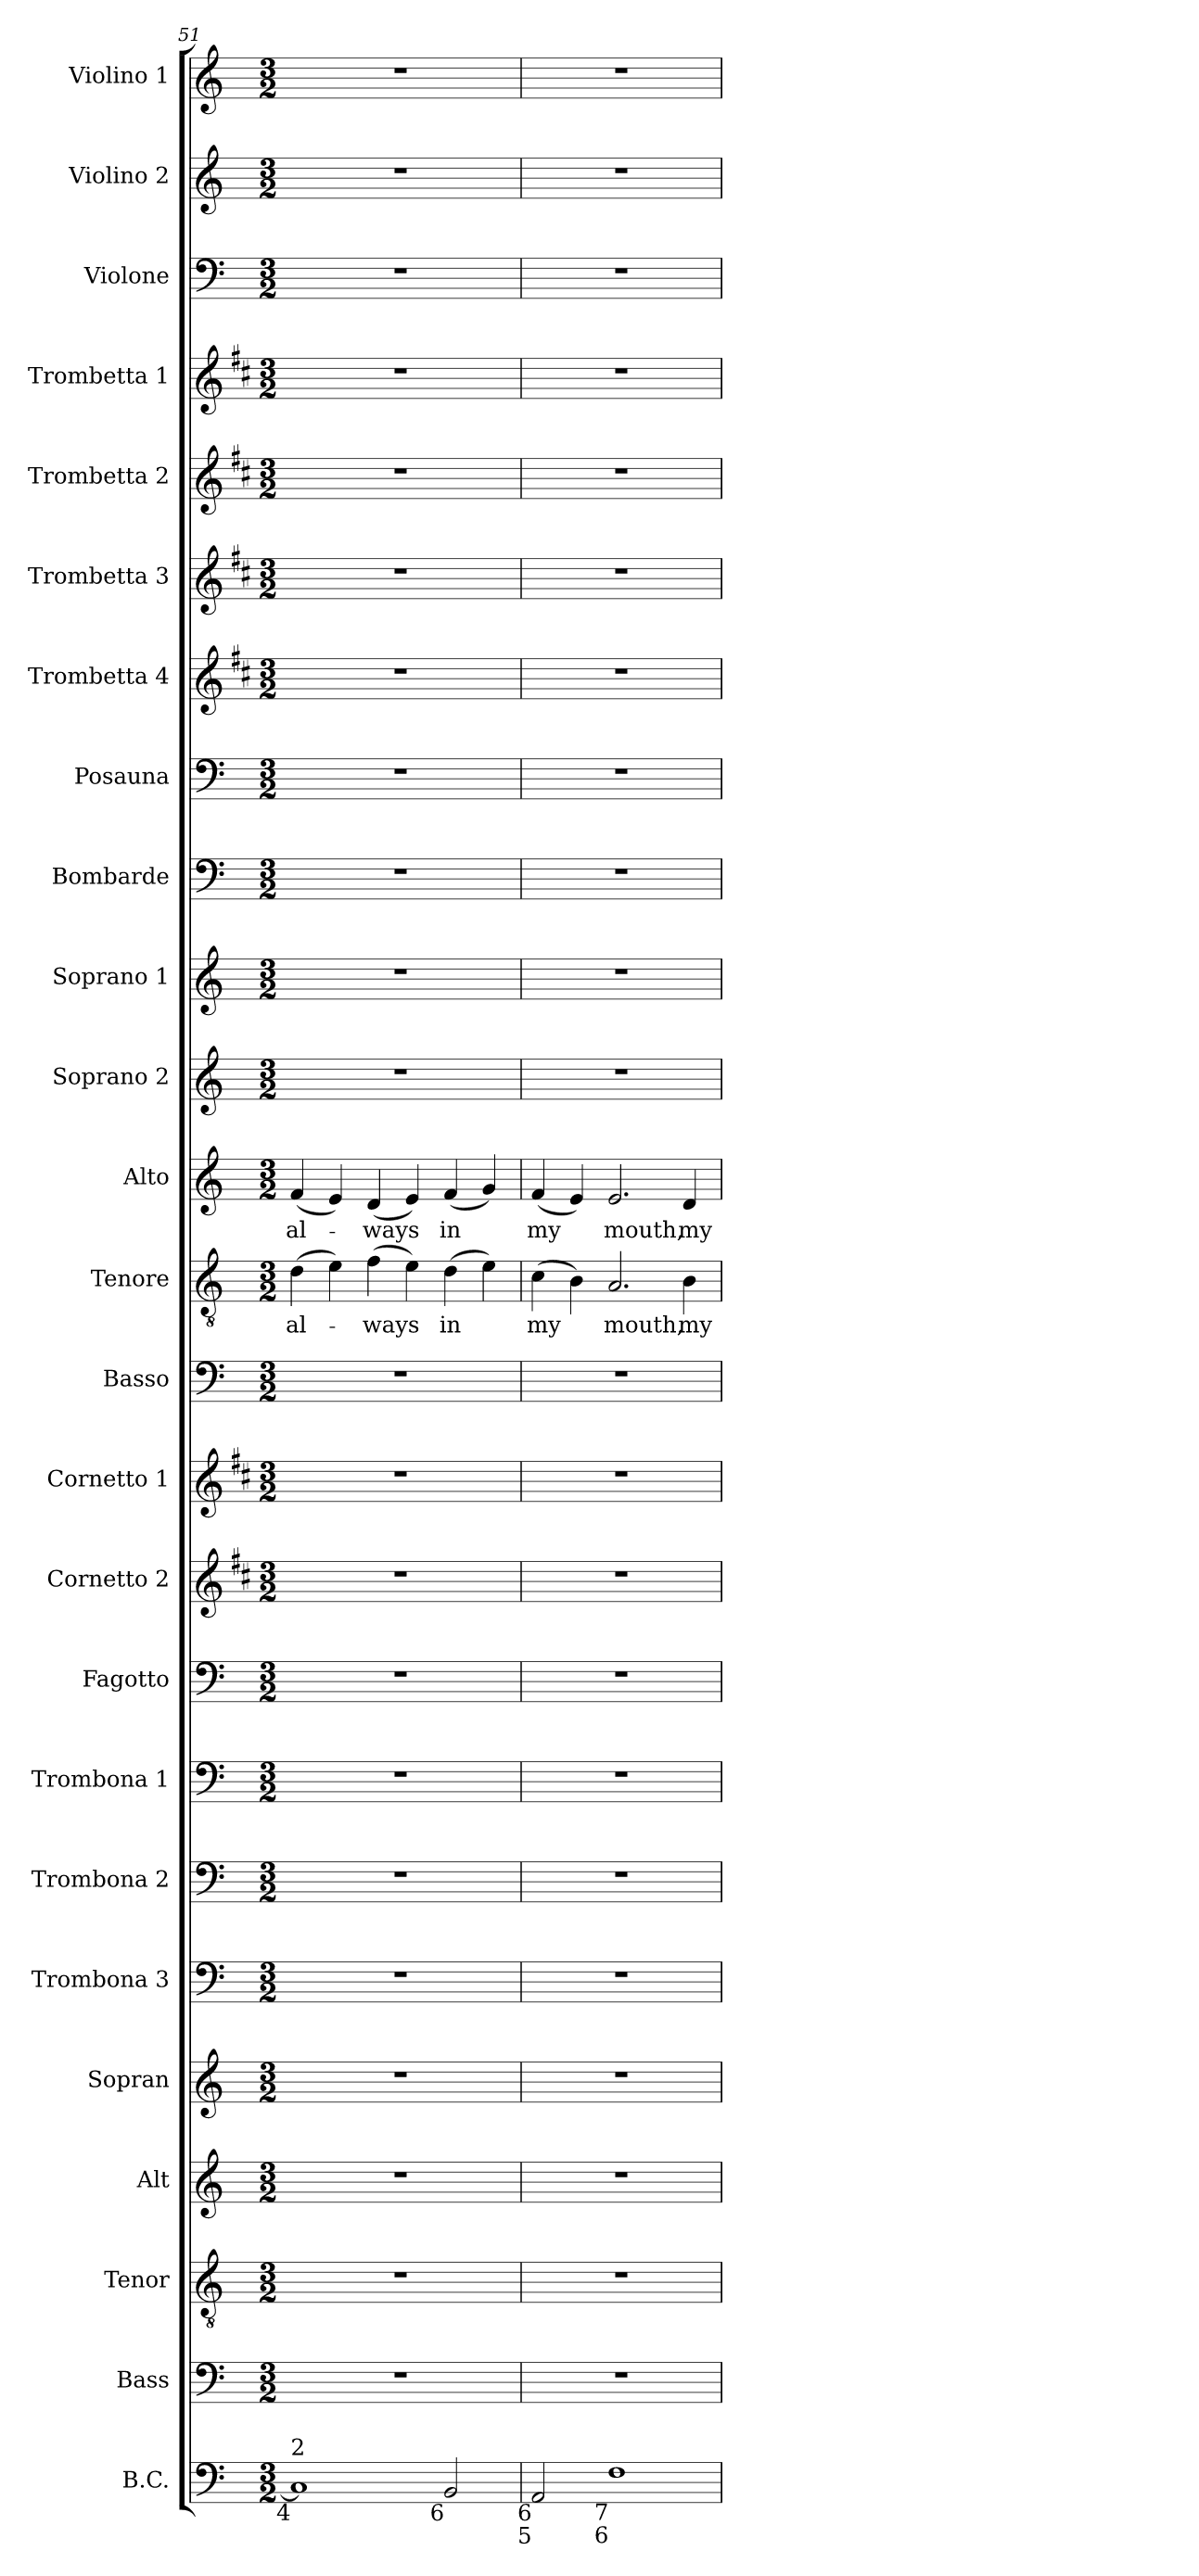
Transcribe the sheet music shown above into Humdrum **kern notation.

**kern	**kern	**kern	**kern	**kern	**kern	**kern	**kern	**kern	**kern	**kern	**kern	**kern	**text	**kern	**text	**kern	**kern	**kern	**kern	**kern	**kern	**kern	**kern	**kern	**kern	**kern
*part25	*part24	*part23	*part22	*part21	*part20	*part19	*part18	*part17	*part16	*part15	*part14	*part13	*part13	*part12	*part12	*part11	*part10	*part9	*part8	*part7	*part6	*part5	*part4	*part3	*part2	*part1
*staff25	*staff24	*staff23	*staff22	*staff21	*staff20	*staff19	*staff18	*staff17	*staff16	*staff15	*staff14	*staff13	*staff13	*staff12	*staff12	*staff11	*staff10	*staff9	*staff8	*staff7	*staff6	*staff5	*staff4	*staff3	*staff2	*staff1
*I"B.C.	*I"Bass	*I"Tenor	*I"Alt	*I"Sopran	*I"Trombona 3	*I"Trombona 2	*I"Trombona 1	*I"Fagotto	*I"Cornetto 2	*I"Cornetto 1	*I"Basso	*I"Tenore	*	*I"Alto	*	*I"Soprano 2	*I"Soprano 1	*I"Bombarde	*I"Posauna	*I"Trombetta 4	*I"Trombetta 3	*I"Trombetta 2	*I"Trombetta 1	*I"Violone	*I"Violino 2	*I"Violino 1
*I'B.C.	*I'B.	*I'T.	*I'A.	*I'S.	*I'Tbn. 2	*I'Tbn. 2	*I'Tbn. 1	*I'Fag.	*I'Cor. 2	*I'Cor. 1	*I'B.	*I'T.	*	*I'A.	*	*I'S.	*I'S.	*	*	*	*	*	*	*	*I'Vl. 2	*I'Vl. 1
*clefF4	*clefF4	*clefGv2	*clefG2	*clefG2	*clefF4	*clefF4	*clefF4	*clefF4	*clefG2	*clefG2	*clefF4	*clefGv2	*	*clefG2	*	*clefG2	*clefG2	*clefF4	*clefF4	*clefG2	*clefG2	*clefG2	*clefG2	*clefF4	*clefG2	*clefG2
*	*	*ITrd7c12	*	*	*	*	*	*	*ITrd1c2	*ITrd1c2	*	*ITrd7c12	*	*	*	*	*	*	*	*ITrd1c2	*ITrd1c2	*ITrd1c2	*ITrd1c2	*	*	*
*k[]	*k[]	*k[]	*k[]	*k[]	*k[]	*k[]	*k[]	*k[]	*k[]	*k[]	*k[]	*k[]	*	*k[]	*	*k[]	*k[]	*k[]	*k[]	*k[]	*k[]	*k[]	*k[]	*k[]	*k[]	*k[]
*C:	*C:	*C:	*C:	*C:	*C:	*C:	*C:	*C:	*C:	*C:	*C:	*C:	*	*C:	*	*C:	*C:	*C:	*C:	*C:	*C:	*C:	*C:	*C:	*C:	*C:
*M3/2	*M3/2	*M3/2	*M3/2	*M3/2	*M3/2	*M3/2	*M3/2	*M3/2	*M3/2	*M3/2	*M3/2	*M3/2	*	*M3/2	*	*M3/2	*M3/2	*M3/2	*M3/2	*M3/2	*M3/2	*M3/2	*M3/2	*M3/2	*M3/2	*M3/2
=51	=51	=51	=51	=51	=51	=51	=51	=51	=51	=51	=51	=51	=51	=51	=51	=51	=51	=51	=51	=51	=51	=51	=51	=51	=51	=51
!	!LO:N:vis=1	!LO:N:vis=1	!LO:N:vis=1	!LO:N:vis=1	!LO:N:vis=1	!LO:N:vis=1	!LO:N:vis=1	!LO:N:vis=1	!LO:N:vis=1	!LO:N:vis=1	!LO:N:vis=1	!	!	!	!	!	!	!	!	!	!	!	!	!	!	!
!	!	!	!	!	!	!	!	!	!	!	!	!	!LO:LY:b:color=#000000	!	!	!	!	!	!	!	!	!	!	!	!	!
!LO:TX:b:rj:t=4	!	!	!	!	!	!	!	!	!	!	!	!	!	!	!	!	!	!	!	!	!	!	!	!	!	!
!LO:TX:t=2	!	!	!	!	!	!	!	!	!	!	!	!	!	!	!	!	!	!	!	!	!	!	!	!	!	!
!	!	!	!	!	!	!	!	!	!	!	!	!	!	!	!LO:LY:b:color=#000000	!LO:N:vis=1	!LO:N:vis=1	!LO:N:vis=1	!LO:N:vis=1	!LO:N:vis=1	!LO:N:vis=1	!LO:N:vis=1	!LO:N:vis=1	!LO:N:vis=1	!LO:N:vis=1	!LO:N:vis=1
1Ci]	1.r	1.r	1.r	1.r	1.r	1.r	1.r	1.r	1.r	1.r	1.r	(4Di\	al-	(4fi/	al-	1.r	1.r	1.r	1.r	1.r	1.r	1.r	1.r	1.r	1.r	1.r
.	.	.	.	.	.	.	.	.	.	.	.	4Ei\)	.	4ei/)	.	.	.	.	.	.	.	.	.	.	.	.
!	!	!	!	!	!	!	!	!	!	!	!	!	!LO:LY:b:color=#000000	!	!	!	!	!	!	!	!	!	!	!	!	!
!	!	!	!	!	!	!	!	!	!	!	!	!	!	!	!LO:LY:b:color=#000000	!	!	!	!	!	!	!	!	!	!	!
.	.	.	.	.	.	.	.	.	.	.	.	(4Fi\	-ways	(4di/	-ways	.	.	.	.	.	.	.	.	.	.	.
.	.	.	.	.	.	.	.	.	.	.	.	4Ei\)	.	4ei/)	.	.	.	.	.	.	.	.	.	.	.	.
!	!	!	!	!	!	!	!	!	!	!	!	!	!LO:LY:b:color=#000000	!	!	!	!	!	!	!	!	!	!	!	!	!
!LO:TX:b:rj:t=6	!	!	!	!	!	!	!	!	!	!	!	!	!	!	!	!	!	!	!	!	!	!	!	!	!	!
!	!	!	!	!	!	!	!	!	!	!	!	!	!	!	!LO:LY:b:color=#000000	!	!	!	!	!	!	!	!	!	!	!
2BBi/	.	.	.	.	.	.	.	.	.	.	.	(4Di\	in	(4fi/	in	.	.	.	.	.	.	.	.	.	.	.
.	.	.	.	.	.	.	.	.	.	.	.	4Ei\)	.	4gi/)	.	.	.	.	.	.	.	.	.	.	.	.
=52	=52	=52	=52	=52	=52	=52	=52	=52	=52	=52	=52	=52	=52	=52	=52	=52	=52	=52	=52	=52	=52	=52	=52	=52	=52	=52
!	!LO:N:vis=1	!LO:N:vis=1	!LO:N:vis=1	!LO:N:vis=1	!LO:N:vis=1	!LO:N:vis=1	!LO:N:vis=1	!LO:N:vis=1	!LO:N:vis=1	!LO:N:vis=1	!LO:N:vis=1	!	!	!	!	!	!	!	!	!	!	!	!	!	!	!
!	!	!	!	!	!	!	!	!	!	!	!	!	!LO:LY:b:color=#000000	!	!	!	!	!	!	!	!	!	!	!	!	!
!LO:TX:b:rj:t=6	!	!	!	!	!	!	!	!	!	!	!	!	!	!	!	!	!	!	!	!	!	!	!	!	!	!
!LO:TX:b:rj:t=5	!	!	!	!	!	!	!	!	!	!	!	!	!	!	!	!	!	!	!	!	!	!	!	!	!	!
!	!	!	!	!	!	!	!	!	!	!	!	!	!	!	!LO:LY:b:color=#000000	!LO:N:vis=1	!LO:N:vis=1	!LO:N:vis=1	!LO:N:vis=1	!LO:N:vis=1	!LO:N:vis=1	!LO:N:vis=1	!LO:N:vis=1	!LO:N:vis=1	!LO:N:vis=1	!LO:N:vis=1
2AAi/	1.r	1.r	1.r	1.r	1.r	1.r	1.r	1.r	1.r	1.r	1.r	(4Ci\	my	(4fi/	my	1.r	1.r	1.r	1.r	1.r	1.r	1.r	1.r	1.r	1.r	1.r
.	.	.	.	.	.	.	.	.	.	.	.	4BBi\)	.	4ei/)	.	.	.	.	.	.	.	.	.	.	.	.
!	!	!	!	!	!	!	!	!	!	!	!	!	!LO:LY:b:color=#000000	!	!	!	!	!	!	!	!	!	!	!	!	!
!LO:TX:b:rj:t=7	!	!	!	!	!	!	!	!	!	!	!	!	!	!	!	!	!	!	!	!	!	!	!	!	!	!
!LO:TX:b:rj:t=6	!	!	!	!	!	!	!	!	!	!	!	!	!	!	!	!	!	!	!	!	!	!	!	!	!	!
!	!	!	!	!	!	!	!	!	!	!	!	!	!	!	!LO:LY:b:color=#000000	!	!	!	!	!	!	!	!	!	!	!
1Fi	.	.	.	.	.	.	.	.	.	.	.	2.AAi/	mouth,	2.ei/	mouth,	.	.	.	.	.	.	.	.	.	.	.
!	!	!	!	!	!	!	!	!	!	!	!	!	!LO:LY:b:color=#000000	!	!	!	!	!	!	!	!	!	!	!	!	!
!	!	!	!	!	!	!	!	!	!	!	!	!	!	!	!LO:LY:b:color=#000000	!	!	!	!	!	!	!	!	!	!	!
.	.	.	.	.	.	.	.	.	.	.	.	4BBi\	my	4di/	my	.	.	.	.	.	.	.	.	.	.	.
=	=	=	=	=	=	=	=	=	=	=	=	=	=	=	=	=	=	=	=	=	=	=	=	=	=	=
*-	*-	*-	*-	*-	*-	*-	*-	*-	*-	*-	*-	*-	*-	*-	*-	*-	*-	*-	*-	*-	*-	*-	*-	*-	*-	*-
